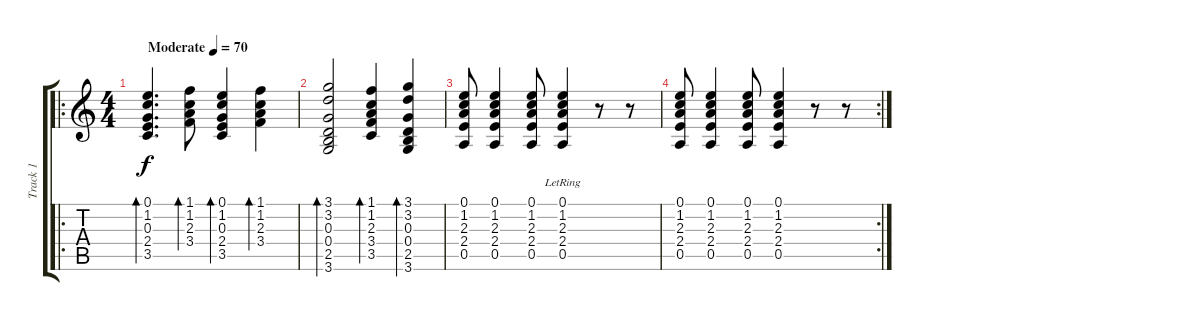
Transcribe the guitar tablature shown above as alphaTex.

\track ("Track 1" "Track 1") {instrument acousticguitarsteel}
\staff {score tabs}
\tuning (E4 B3 G3 D3 A2 E2) {hide}
\ro
\ts (4 4)
\tempo (70 "Moderate")
\clef g2
\ks c
(0.1 1.2 0.3 2.4 3.5).4{d bd 120 dy f instrument acousticguitarsteel} (1.1 1.2 2.3 3.4).8{bd 120} (0.1 1.2 0.3 2.4 3.5).4{bd 120} (1.1 1.2 2.3 3.4).4{bd 120} |
(3.1 3.2 0.3 0.4 2.5 3.6).2{bd 120} (1.1 1.2 2.3 3.4 3.5).4{bd 120} (3.1 3.2 0.3 0.4 2.5 3.6).4{bd 120} |
(0.1 1.2 2.3 2.4 0.5).8 (0.1 1.2 2.3 2.4 0.5).4 (0.1 1.2 2.3 2.4 0.5).8 (0.1{lr} 1.2{lr} 2.3{lr} 2.4{lr} 0.5{lr}).4 r.8 r.8 |
\rc 2
(0.1 1.2 2.3 2.4 0.5).8 (0.1 1.2 2.3 2.4 0.5).4 (0.1 1.2 2.3 2.4 0.5).8 (0.1 1.2 2.3 2.4 0.5).4 r.8 r.8
